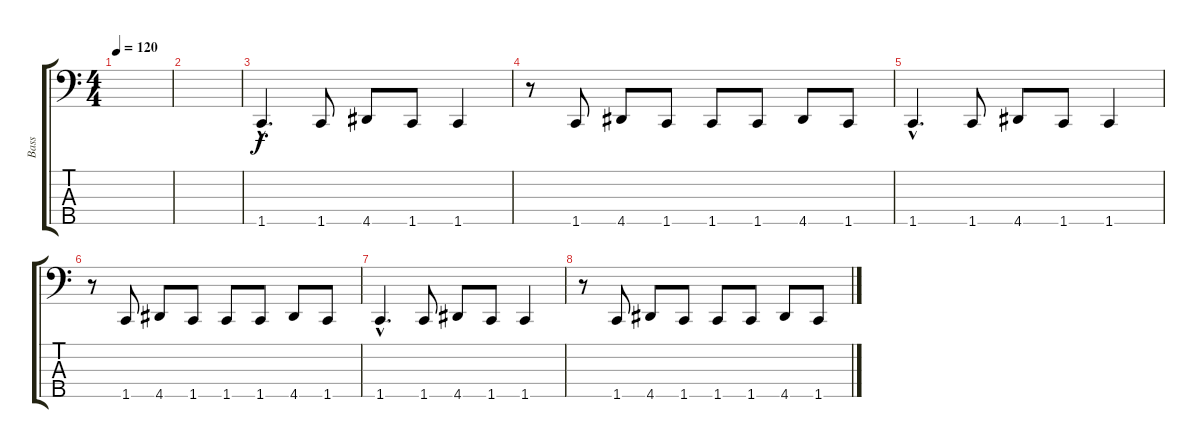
\track ("Bass" "Bass") {instrument electricbasspick}
\staff {score tabs}
\tuning (G2 D2 A1 E1 B0) {hide}
\ts (4 4)
\tempo 120
\clef f4
\ks c
|
|
1.5{hac}.4{d} 1.5.8 4.5.8 1.5.8 1.5.4 |
r.8 1.5.8 4.5.8 1.5.8 1.5.8 1.5.8 4.5.8 1.5.8 |
1.5{hac}.4{d} 1.5.8 4.5.8 1.5.8 1.5.4 |
r.8 1.5.8 4.5.8 1.5.8 1.5.8 1.5.8 4.5.8 1.5.8 |
1.5{hac}.4{d} 1.5.8 4.5.8 1.5.8 1.5.4 |
r.8 1.5.8 4.5.8 1.5.8 1.5.8 1.5.8 4.5.8 1.5.8
